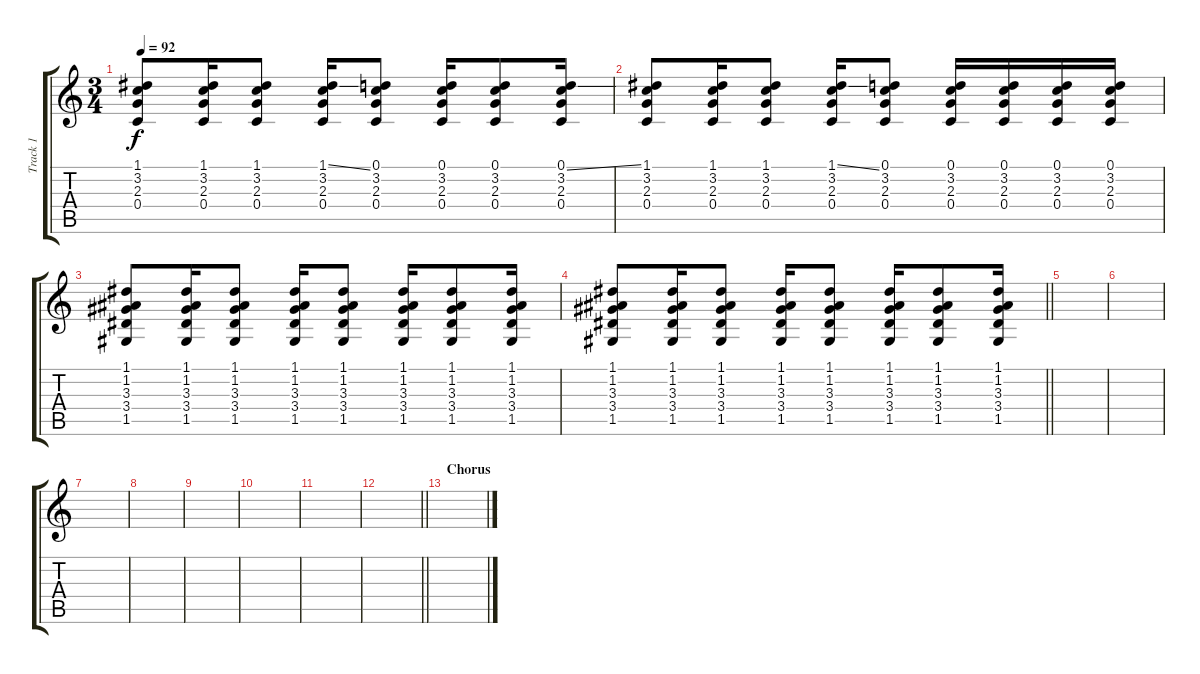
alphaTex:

\track ("Track 1" "Track 1") {instrument acousticguitarsteel}
\staff {score tabs}
\tuning (D4 A3 F3 C3 G2 C2) {hide}
\ts (3 4)
\tempo 92
\clef g2
\ks c
(1.1 3.2 2.3 0.4).8{dy f} (1.1 3.2 2.3 0.4).16 (1.1 3.2 2.3 0.4).8 (1.1{ss} 3.2 2.3 0.4).16 (0.1 3.2 2.3 0.4).8 (0.1 3.2 2.3 0.4).16 (0.1 3.2 2.3 0.4).8 (0.1{ss} 3.2 2.3 0.4).16 |
(1.1 3.2 2.3 0.4).8 (1.1 3.2 2.3 0.4).16 (1.1 3.2 2.3 0.4).8 (1.1{ss} 3.2 2.3 0.4).16 (0.1 3.2 2.3 0.4).8 (0.1 3.2 2.3 0.4).16 (0.1 3.2 2.3 0.4).16 (0.1 3.2 2.3 0.4).16 (0.1 3.2 2.3 0.4).16 |
(1.1 1.2 3.3 3.4 1.5).8 (1.1 1.2 3.3 3.4 1.5).16 (1.1 1.2 3.3 3.4 1.5).8 (1.1 1.2 3.3 3.4 1.5).16 (1.1 1.2 3.3 3.4 1.5).8 (1.1 1.2 3.3 3.4 1.5).16 (1.1 1.2 3.3 3.4 1.5).8 (1.1 1.2 3.3 3.4 1.5).16 |
\barLineRight lightlight
(1.1 1.2 3.3 3.4 1.5).8 (1.1 1.2 3.3 3.4 1.5).16 (1.1 1.2 3.3 3.4 1.5).8 (1.1 1.2 3.3 3.4 1.5).16 (1.1 1.2 3.3 3.4 1.5).8 (1.1 1.2 3.3 3.4 1.5).16 (1.1 1.2 3.3 3.4 1.5).8 (1.1 1.2 3.3 3.4 1.5).16 |
|
|
|
|
|
|
|
\barLineRight lightlight
|
\section ("" "Chorus")
